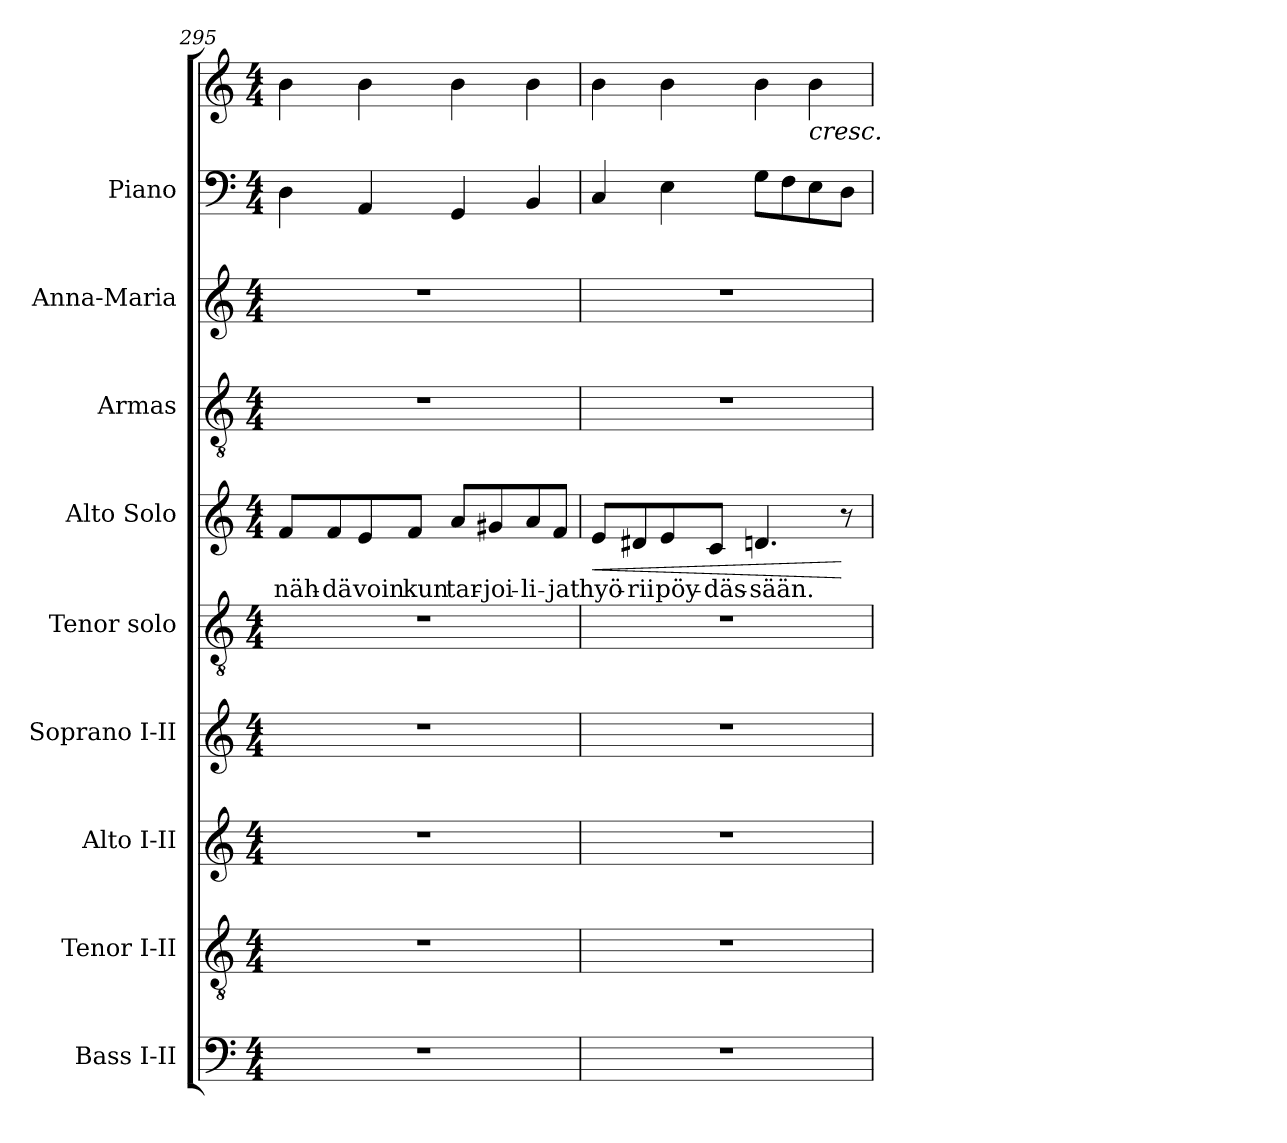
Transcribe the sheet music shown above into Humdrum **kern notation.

**kern	**kern	**kern	**kern	**kern	**kern	**text	**dynam	**kern	**kern	**kern	**kern	**dynam
*part9	*part8	*part7	*part6	*part5	*part4	*part4	*part4	*part3	*part2	*part1	*part1	*part1
*staff10	*staff9	*staff8	*staff7	*staff6	*staff5	*staff5	*staff5	*staff4	*staff3	*staff2	*staff1	*staff1/2
*I"Bass I-II	*I"Tenor I-II	*I"Alto I-II	*I"Soprano I-II	*I"Tenor solo	*I"Alto Solo	*	*	*I"Armas	*I"Anna-Maria	*I"Piano	*	*
*I'B.	*I'T.	*I'A.	*I'S.	*I'T. Solo	*I'A. Solo	*	*	*I'Armas	*I'A-M	*I'Pno.	*	*
*clefF4	*clefGv2	*clefG2	*clefG2	*clefGv2	*clefG2	*	*	*clefGv2	*clefG2	*clefF4	*clefG2	*
*	*ITrd7c12	*	*	*ITrd7c12	*	*	*	*ITrd7c12	*	*	*	*
*k[]	*k[]	*k[]	*k[]	*k[]	*k[]	*	*	*k[]	*k[]	*k[]	*k[]	*
*C:	*C:	*C:	*C:	*C:	*C:	*	*	*C:	*C:	*C:	*C:	*
*M4/4	*M4/4	*M4/4	*M4/4	*M4/4	*M4/4	*	*	*M4/4	*M4/4	*M4/4	*M4/4	*
=295	=295	=295	=295	=295	=295	=295	=295	=295	=295	=295	=295	=295
!	!	!	!	!	!	!LO:LY:b:color=#000000	!	!	!	!	!	!
1r	1r	1r	1r	1r	8fi/L	näh-	.	1r	1r	4Di\	4bi	.
!	!	!	!	!	!	!LO:LY:b:color=#000000	!	!	!	!	!	!
.	.	.	.	.	8fi/	-dä	.	.	.	.	.	.
!	!	!	!	!	!	!LO:LY:b:color=#000000	!	!	!	!	!	!
.	.	.	.	.	8ei/	voin	.	.	.	4AAi/	4bi	.
!	!	!	!	!	!	!LO:LY:b:color=#000000	!	!	!	!	!	!
.	.	.	.	.	8fi/J	kun	.	.	.	.	.	.
!	!	!	!	!	!	!LO:LY:b:color=#000000	!	!	!	!	!	!
.	.	.	.	.	8ai/L	tar-	.	.	.	4GGi/	4bi	.
!	!	!	!	!	!	!LO:LY:b:color=#000000	!	!	!	!	!	!
.	.	.	.	.	8g#Xi/	-joi-	.	.	.	.	.	.
!	!	!	!	!	!	!LO:LY:b:color=#000000	!	!	!	!	!	!
.	.	.	.	.	8ai/	-li-	.	.	.	4BBi/	4bi	.
!	!	!	!	!	!	!LO:LY:b:color=#000000	!	!	!	!	!	!
.	.	.	.	.	8fi/J	-jat	.	.	.	.	.	.
!!LO:PB:g=z
=296	=296	=296	=296	=296	=296	=296	=296	=296	=296	=296	=296	=296
!	!	!	!	!	!	!LO:LY:b:color=#000000	!LO:HP:b	!	!	!	!	!
1r	1r	1r	1r	1r	8ei/L	hyö-	<	1r	1r	4Ci/	4bi	.
!	!	!	!	!	!	!LO:LY:b:color=#000000	!	!	!	!	!	!
.	.	.	.	.	8d#Xi/	-rii	.	.	.	.	.	.
!	!	!	!	!	!	!LO:LY:b:color=#000000	!	!	!	!	!	!
.	.	.	.	.	8ei/	pöy-	.	.	.	4Ei\	4bi	[
!	!	!	!	!	!	!LO:LY:b:color=#000000	!	!	!	!	!	!
.	.	.	.	.	8ci/J	-däs-	.	.	.	.	.	.
!	!	!	!	!	!	!LO:LY:b:color=#000000	!	!	!	!	!	!
.	.	.	.	.	4.dni/	-sään.	.	.	.	8Gi\L	4bi	.
.	.	.	.	.	.	.	.	.	.	8Fi\	.	.
!	!	!	!	!	!	!	!	!	!	!	!	!LO:HP:b
.	.	.	.	.	.	.	.	.	.	8Ei\	4bi	<
.	.	.	.	.	8r	.	[	.	.	8Di\J	.	.
=	=	=	=	=	=	=	=	=	=	=	=	=
*-	*-	*-	*-	*-	*-	*-	*-	*-	*-	*-	*-	*-
